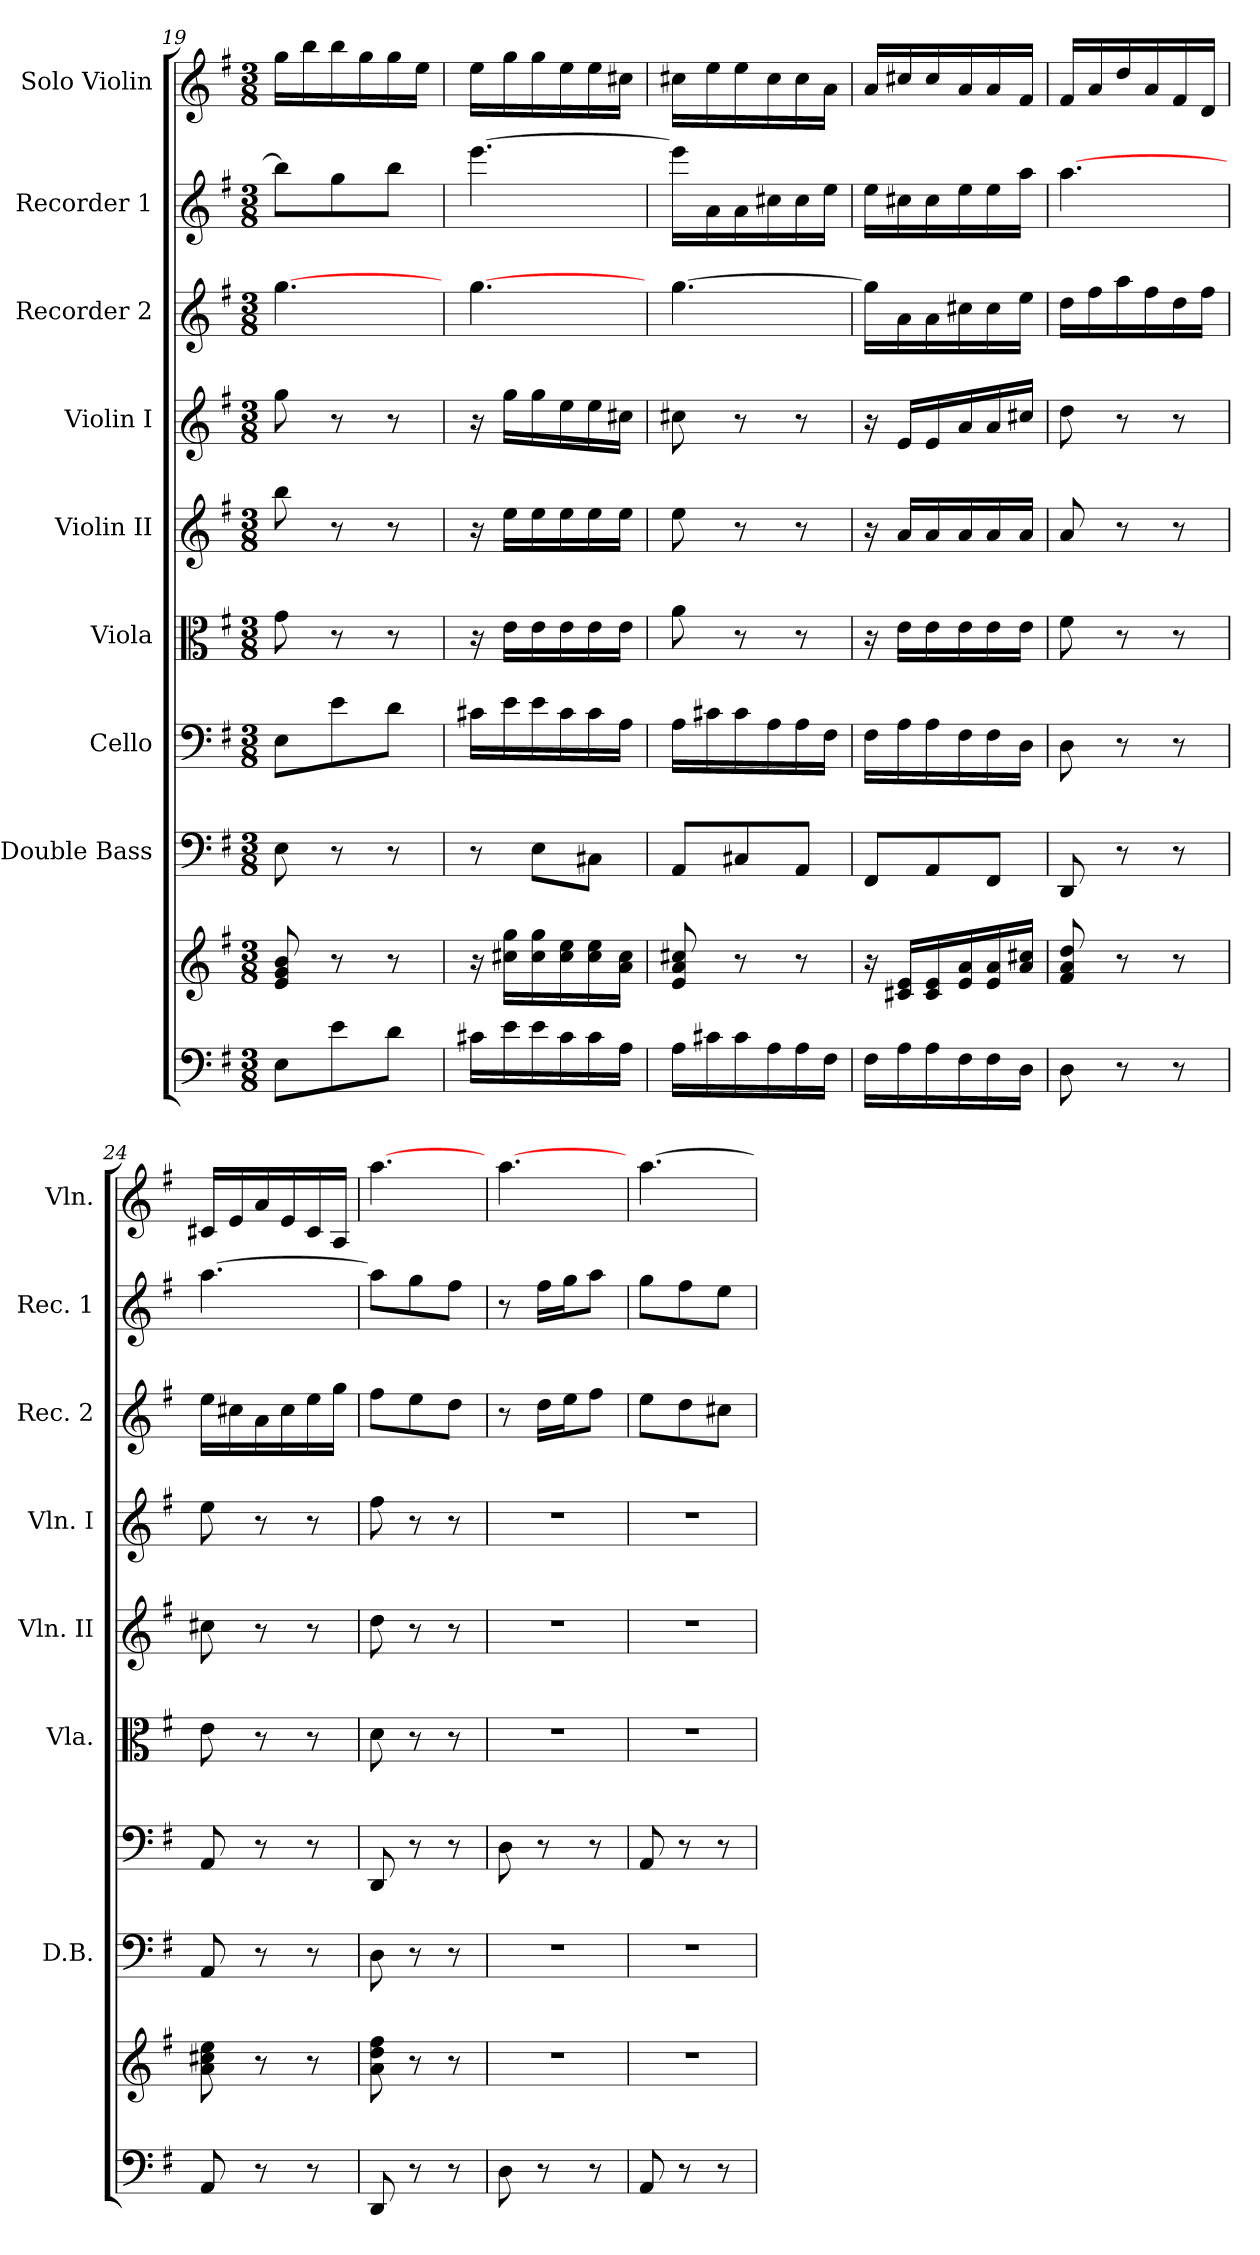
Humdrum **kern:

**kern	**kern	**kern	**kern	**kern	**kern	**kern	**kern	**kern	**kern
*part9	*part9	*part8	*part7	*part6	*part5	*part4	*part3	*part2	*part1
*staff10	*staff9	*staff8	*staff7	*staff6	*staff5	*staff4	*staff3	*staff2	*staff1
*	*	*I"Double Bass	*I"Cello	*I"Viola	*I"Violin II	*I"Violin I	*I"Recorder 2	*I"Recorder 1	*I"Solo Violin
*	*	*I'D.B.	*	*I'Vla.	*I'Vln. II	*I'Vln. I	*I'Rec. 2	*I'Rec. 1	*I'Vln.
*clefF4	*clefG2	*clefF4	*clefF4	*clefC3	*clefG2	*clefG2	*clefG2	*clefG2	*clefG2
*	*	*ITrd7c12	*	*	*	*	*	*	*
*k[f#]	*k[f#]	*k[f#]	*k[f#]	*k[f#]	*k[f#]	*k[f#]	*k[f#]	*k[f#]	*k[f#]
*G:	*G:	*G:	*G:	*G:	*G:	*G:	*G:	*G:	*G:
*M3/8	*M3/8	*M3/8	*M3/8	*M3/8	*M3/8	*M3/8	*M3/8	*M3/8	*M3/8
=19	=19	=19	=19	=19	=19	=19	=19	=19	=19
8E\L	8e/ 8g/ 8b/	8EE\	8E\L	8g\	8bb\	8gg\	[4.gg\	8bb\L]	16gg\LL
.	.	.	.	.	.	.	.	.	16bb\
8e\	8r	8r	8e\	8r	8r	8r	.	8gg\	16bb\
.	.	.	.	.	.	.	.	.	16gg\
8d\J	8r	8r	8d\J	8r	8r	8r	.	8bb\J	16gg\
.	.	.	.	.	.	.	.	.	16ee\JJ
=20	=20	=20	=20	=20	=20	=20	=20	=20	=20
16c#\LL	16r	8r	16c#\LL	16r	16r	16r	[4.gg\	[4.eee\	16ee\LL
16e\	16cc#\ 16gg\LL	.	16e\	16e\LL	16ee\LL	16gg\LL	.	.	16gg\
16e\	16cc#\ 16gg\	8EE\L	16e\	16e\	16ee\	16gg\	.	.	16gg\
16c#\	16cc#\ 16ee\	.	16c#\	16e\	16ee\	16ee\	.	.	16ee\
16c#\	16cc#\ 16ee\	8CC#\J	16c#\	16e\	16ee\	16ee\	.	.	16ee\
16A\JJ	16a\ 16cc#\JJ	.	16A\JJ	16e\JJ	16ee\JJ	16cc#\JJ	.	.	16cc#\JJ
=21	=21	=21	=21	=21	=21	=21	=21	=21	=21
16A\LL	8e/ 8a/ 8cc#/	8AAA/L	16A\LL	8a\	8ee\	8cc#\	[4.gg\	16eee\LL]	16cc#\LL
16c#\	.	.	16c#\	.	.	.	.	16a\	16ee\
16c#\	8r	8CC#/	16c#\	8r	8r	8r	.	16a\	16ee\
16A\	.	.	16A\	.	.	.	.	16cc#\	16cc#\
16A\	8r	8AAA/J	16A\	8r	8r	8r	.	16cc#\	16cc#\
16F#\JJ	.	.	16F#\JJ	.	.	.	.	16ee\JJ	16a\JJ
=22	=22	=22	=22	=22	=22	=22	=22	=22	=22
16F#\LL	16r	8FFF#/L	16F#\LL	16r	16r	16r	16gg\LL]	16ee\LL	16a/LL
16A\	16c#/ 16e/LL	.	16A\	16e\LL	16a/LL	16e/LL	16a\	16cc#\	16cc#/
16A\	16c#/ 16e/	8AAA/	16A\	16e\	16a/	16e/	16a\	16cc#\	16cc#/
16F#\	16e/ 16a/	.	16F#\	16e\	16a/	16a/	16cc#\	16ee\	16a/
16F#\	16e/ 16a/	8FFF#/J	16F#\	16e\	16a/	16a/	16cc#\	16ee\	16a/
16D\JJ	16a/ 16cc#/JJ	.	16D\JJ	16e\JJ	16a/JJ	16cc#/JJ	16ee\JJ	16aa\JJ	16f#/JJ
!!LO:LB:g=z
=23	=23	=23	=23	=23	=23	=23	=23	=23	=23
8D\	8f#/ 8a/ 8dd/	8DDD/	8D\	8f#\	8a/	8dd\	16dd\LL	[4.aa\	16f#/LL
.	.	.	.	.	.	.	16ff#\	.	16a/
8r	8r	8r	8r	8r	8r	8r	16aa\	.	16dd/
.	.	.	.	.	.	.	16ff#\	.	16a/
8r	8r	8r	8r	8r	8r	8r	16dd\	.	16f#/
.	.	.	.	.	.	.	16ff#\JJ	.	16d/JJ
=24	=24	=24	=24	=24	=24	=24	=24	=24	=24
8AA/	8a\ 8cc#\ 8ee\	8AAA/	8AA/	8e\	8cc#\	8ee\	16ee\LL	[4.aa\	16c#/LL
.	.	.	.	.	.	.	16cc#\	.	16e/
8r	8r	8r	8r	8r	8r	8r	16a\	.	16a/
.	.	.	.	.	.	.	16cc#\	.	16e/
8r	8r	8r	8r	8r	8r	8r	16ee\	.	16c#/
.	.	.	.	.	.	.	16gg\JJ	.	16A/JJ
=25	=25	=25	=25	=25	=25	=25	=25	=25	=25
8DD/	8a\ 8dd\ 8ff#\	8DD\	8DD/	8d\	8dd\	8ff#\	8ff#\L	8aa\L]	[4.aa\
8r	8r	8r	8r	8r	8r	8r	8ee\	8gg\	.
8r	8r	8r	8r	8r	8r	8r	8dd\J	8ff#\J	.
=26	=26	=26	=26	=26	=26	=26	=26	=26	=26
8D\	4.r	4.r	8D\	4.r	4.r	4.r	8r	8r	[4.aa\
8r	.	.	8r	.	.	.	16dd\LL	16ff#\LL	.
.	.	.	.	.	.	.	16ee\J	16gg\J	.
8r	.	.	8r	.	.	.	8ff#\J	8aa\J	.
=27	=27	=27	=27	=27	=27	=27	=27	=27	=27
8AA/	4.r	4.r	8AA/	4.r	4.r	4.r	8ee\L	8gg\L	[4.aa\
8r	.	.	8r	.	.	.	8dd\	8ff#\	.
8r	.	.	8r	.	.	.	8cc#\J	8ee\J	.
=	=	=	=	=	=	=	=	=	=
*-	*-	*-	*-	*-	*-	*-	*-	*-	*-
